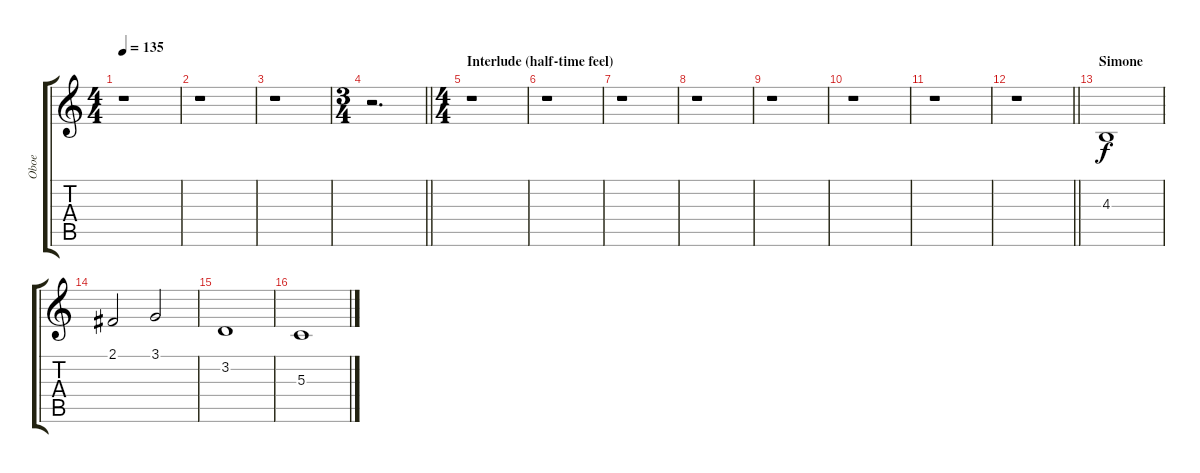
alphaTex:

\track ("Oboe" "Oboe") {instrument oboe}
\staff {score tabs}
\tuning (E4 B3 G3 D3 A2 E2) {hide}
\ts (4 4)
\tempo 135
\clef g2
\ks c
r.1{dy f} |
r.1 |
r.1 |
\ts (3 4)
\barLineRight lightlight
r.2{d} |
\ts (4 4)
\section ("" "Interlude (half-time feel)")
r.1 |
r.1 |
r.1 |
r.1 |
r.1 |
r.1 |
r.1 |
\barLineRight lightlight
r.1 |
\section ("" "Simone")
4.3.1 |
2.1.2 3.1.2 |
3.2.1 |
5.3.1
